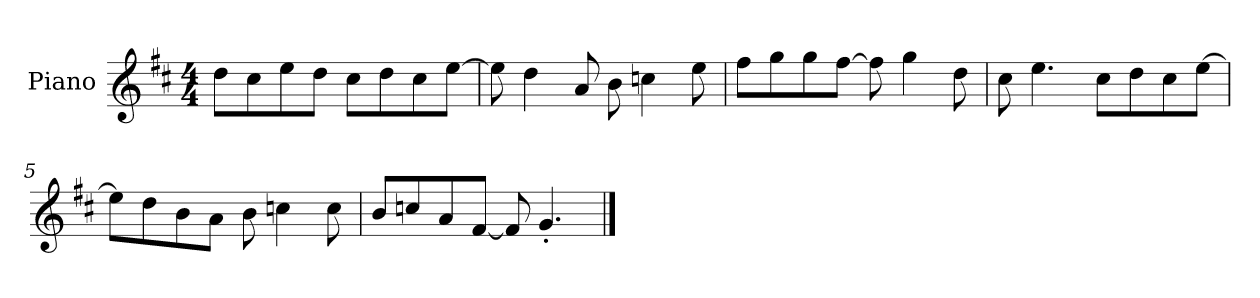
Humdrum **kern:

**kern
*part1
*staff1
*I"Piano
*I'P-no
*clefG2
*k[f#c#]
*M4/4
*MM90
=1
8dd\L
8cc#\
8ee\
8dd\J
8cc#\L
8dd\
8cc#\
[8ee\J
=2
8ee\]
4dd\
8a/
8b\
4ccn\
8ee\
=3
8ff#\L
8gg\
8gg\
[8ff#\J
8ff#\]
4gg\
8dd\
=4
8cc#\
4.ee\
8cc#\L
8dd\
8cc#\
[8ee\J
=5
8ee\L]
8dd\
8b\
8a\J
8b\
4ccn\
8cc\
!!LO:LB:g=z
=6
8b/L
8ccn/
8a/
[8f#/J
8f#/]
4.g'/
==
*-
